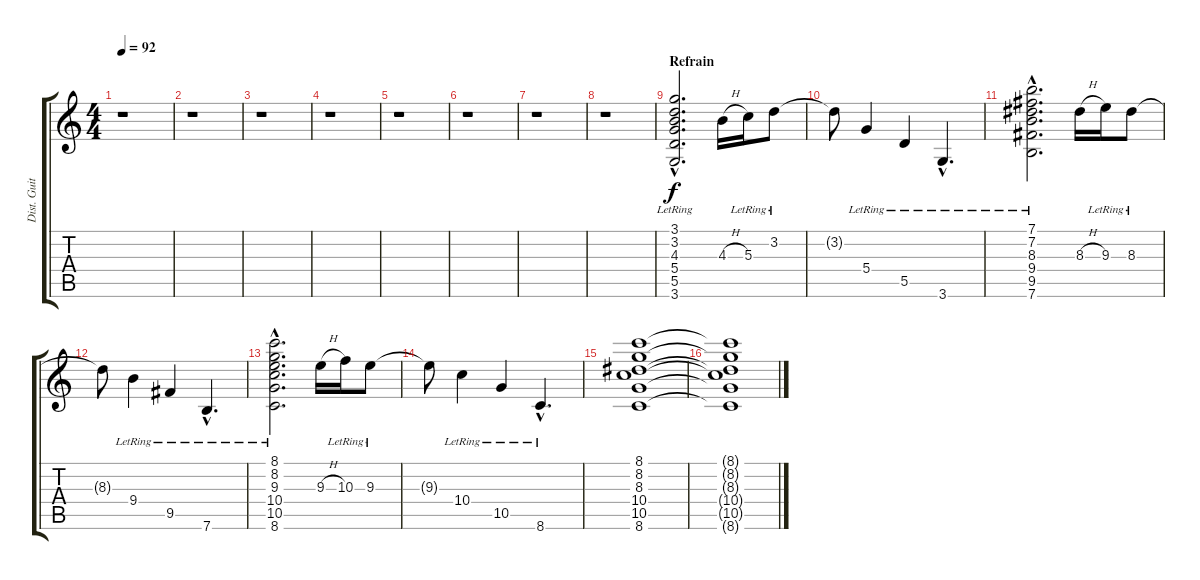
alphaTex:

\track ("Dist. Guitar 1" "Dist. Guit") {instrument distortionguitar}
\staff {score tabs}
\tuning (E4 B3 G3 D3 A2 E2) {hide}
\ts (4 4)
\tempo 92
\clef g2
\ks c
r.1{dy f} |
r.1 |
r.1 |
r.1 |
r.1 |
r.1 |
r.1 |
r.1 |
\section ("" "Refrain")
(3.1{hac lr} 3.2{hac lr} 4.3{hac lr} 5.4{hac lr} 5.5{hac lr} 3.6{hac lr}).2{d} 4.3{h}.16 5.3{lr}.16 3.2{lr}.8 |
3.2{t}.8 5.4{lr}.4 5.5{lr}.4 3.6{hac lr}.4{d} |
(7.1{hac lr} 7.2{hac lr} 8.3{hac lr} 9.4{hac lr} 9.5{hac lr} 7.6{hac lr}).2{d} 8.3{h}.16 9.3{lr}.16 8.3{lr}.8 |
8.3{t}.8 9.4{lr}.4 9.5{lr}.4 7.6{hac lr}.4{d} |
(8.1{hac lr} 8.2{hac lr} 9.3{hac lr} 10.4{hac lr} 10.5{hac lr} 8.6{hac lr}).2{d} 9.3{h}.16 10.3{lr}.16 9.3{lr}.8 |
9.3{t}.8 10.4{lr}.4 10.5{lr}.4 8.6{hac lr}.4{d} |
(8.1 8.2 8.3 10.4 10.5 8.6).1 |
(8.1{t} 8.2{t} 8.3{t} 10.4{t} 10.5{t} 8.6{t}).1
